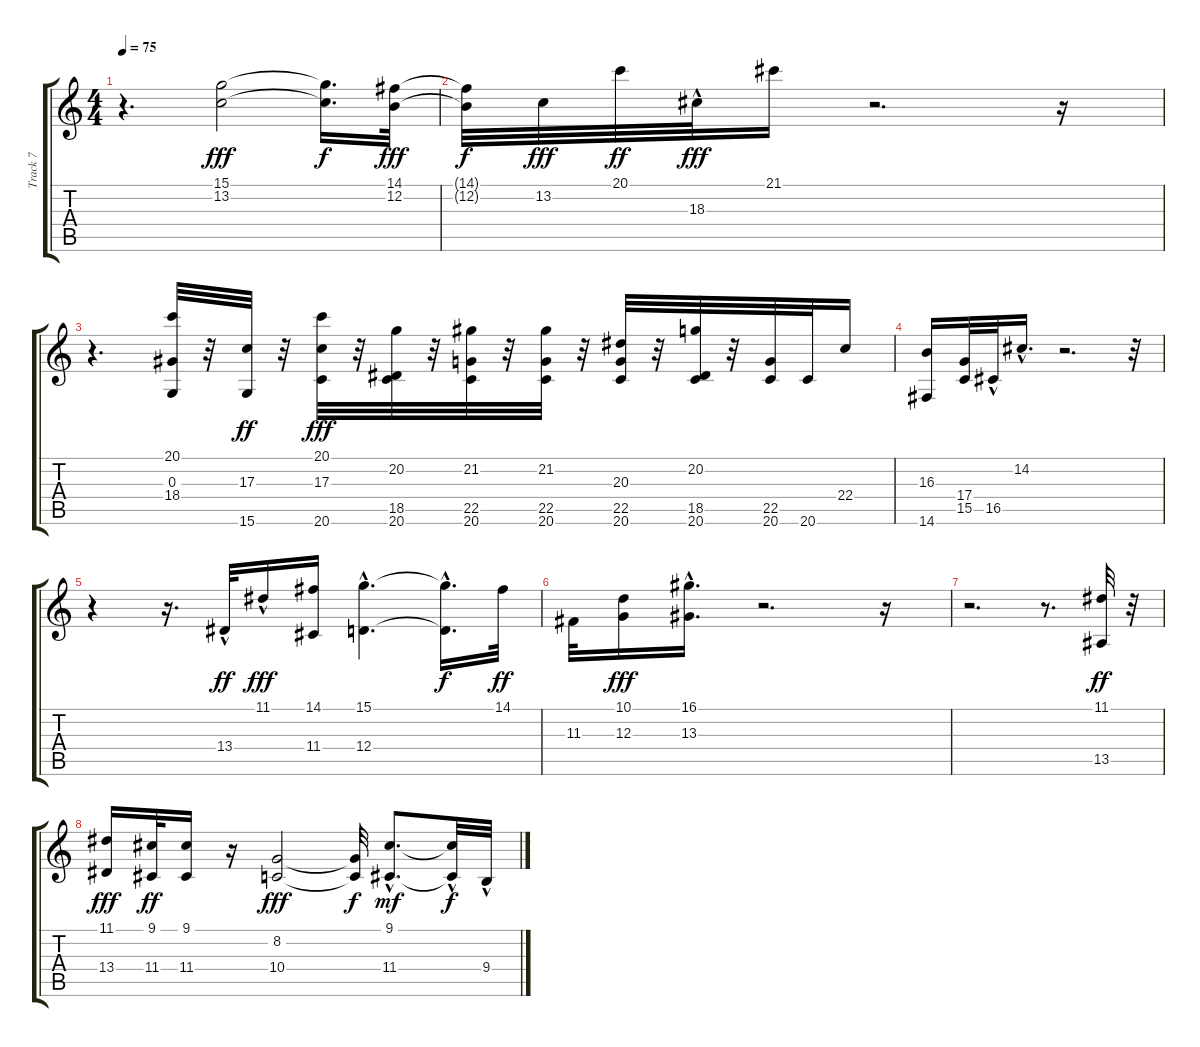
\track ("Track 7" "Track 7") {instrument tenorsax}
\staff {score tabs}
\tuning (E4 B3 G3 D3 A2 E2) {hide}
\ts (4 4)
\tempo 75
\clef g2
\ks c
r.4{d dy ff} (15.1 13.2).2{dy fff} (15.1{t} 13.2{t}).16{d dy f} (14.1 12.2).32{dy fff} |
(14.1{t} 12.2{t}).32{dy f} 13.2.32{dy fff} 20.1.32{dy ff} 18.3{hac}.32{dy fff} 21.1.16 r.2{d} r.16 |
r.4{d} (20.1 0.3 18.4).32 r.32 (17.3 15.6).32{dy ff} r.32 (20.1 17.3 20.6).32{dy fff} r.32 (20.2 18.5 20.6).32 r.32 (21.2 22.5 20.6).32 r.32 (21.2 22.5 20.6).32 r.32 (20.3 22.5 20.6).32 r.32 (20.2 18.5 20.6).32 r.32 (22.5 20.6).32 20.6.32 22.4.16 |
(16.3 14.6).16 (17.4 15.5).32 16.5{hac}.32 14.2{hac}.16{d} r.2{d} r.32 |
r.4 r.16{d} 13.4{hac}.32{dy ff} 11.1{hac}.16{dy fff} (14.1 11.4).16 (15.1{hac} 12.4{hac}).4{d} (15.1{t} 12.4{hac t}).16{d dy f} 14.1.32{dy ff} |
11.3.32 (10.1 12.3).16{dy fff} (16.1{hac} 13.3{hac}).16{d} r.2{d} r.16 |
r.2{d} r.8{d} (11.1 13.5).32{dy ff} r.32 |
(11.1 13.4).16{dy fff} (9.1 11.4).32{dy ff} (9.1 11.4).16 r.16 (8.2 10.4).2{dy fff} (8.2{t} 10.4{t}).32{dy f} (9.1{hac} 11.4{hac}).8{d dy mf} (9.1{hac t} 11.4{t}).32{dy f} 9.4{hac}.32
